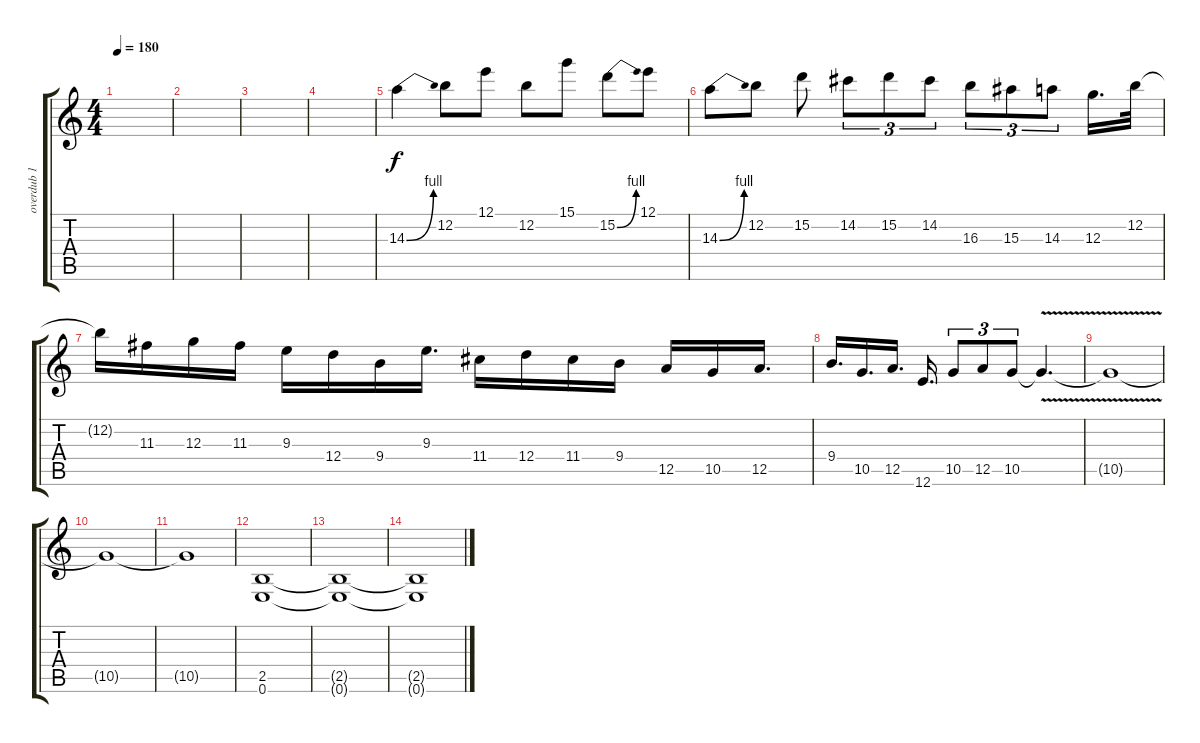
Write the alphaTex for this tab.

\track ("overdub 1" "overdub 1") {instrument overdrivenguitar}
\staff {score tabs}
\tuning (E4 B3 G3 D3 A2 E2) {hide}
\ts (4 4)
\tempo 180
\clef g2
\ks c
|
|
|
|
14.3{be (bend 0 0 60 4)}.4 12.2.8 12.1.8 12.2.8 15.1.8 15.2{be (bend 0 0 60 4)}.8 12.1.8 |
14.3{be (bend 0 0 60 4)}.8 12.2.8 15.2.8 14.2.8{tu (3 2)} 15.2.8{tu (3 2)} 14.2.8{tu (3 2)} 16.3.8{tu (3 2)} 15.3.8{tu (3 2)} 14.3.8{tu (3 2)} 12.3.16{d} 12.2.32 |
12.2{t}.16 11.3.16 12.3.16 11.3.16 9.3.16 12.4.16 9.4.16 9.3.16{d} 11.4.16 12.4.16 11.4.16 9.4.16 12.5.16 10.5.16 12.5.16{d} |
9.4.16{d} 10.5.16{d} 12.5.16{d} 12.6.16{d} 10.5.8{tu (3 2)} 12.5.8{tu (3 2)} 10.5.8{tu (3 2)} 10.5{v t}.4{d} |
10.5{t}.1{volume 8} |
10.5{t}.1 |
10.5{t}.1 |
(2.5 0.6).1{volume 0} |
(2.5{t} 0.6{t}).1 |
(2.5{t} 0.6{t}).1
